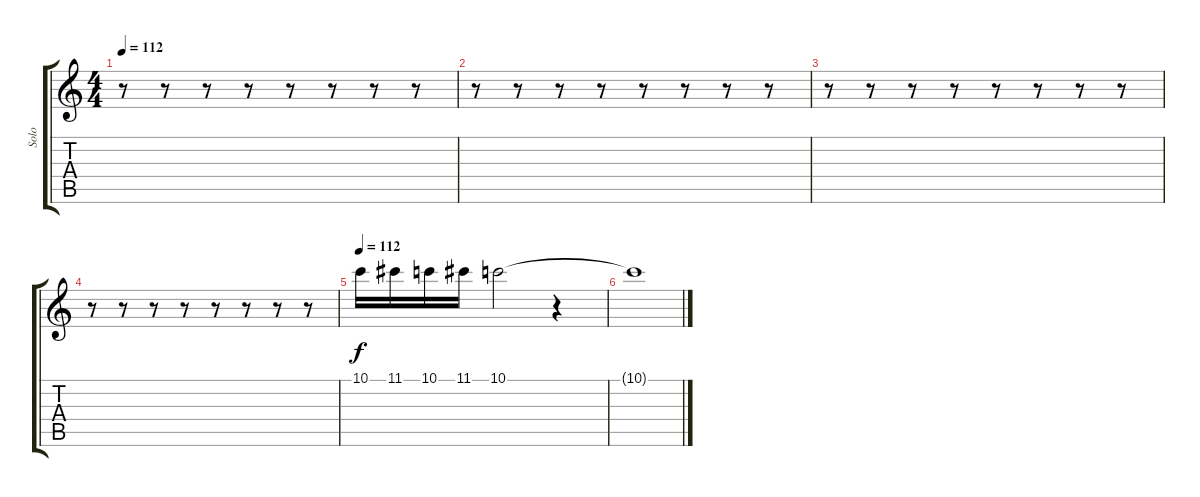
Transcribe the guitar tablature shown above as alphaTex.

\track ("Solo" "Solo") {instrument distortionguitar}
\staff {score tabs}
\tuning (D4 A3 F3 C3 G2 D2) {hide}
\ts (4 4)
\tempo 112
\clef g2
\ks c
r.8{dy f} r.8 r.8 r.8 r.8 r.8 r.8 r.8 |
r.8 r.8 r.8 r.8 r.8 r.8 r.8 r.8 |
r.8 r.8 r.8 r.8 r.8 r.8 r.8 r.8 |
r.8 r.8 r.8 r.8 r.8 r.8 r.8 r.8 |
\tempo 112
10.1.16{instrument distortionguitar} 11.1.16 10.1.16 11.1.16 10.1.2{volume 6} r.4 |
10.1{t}.1
